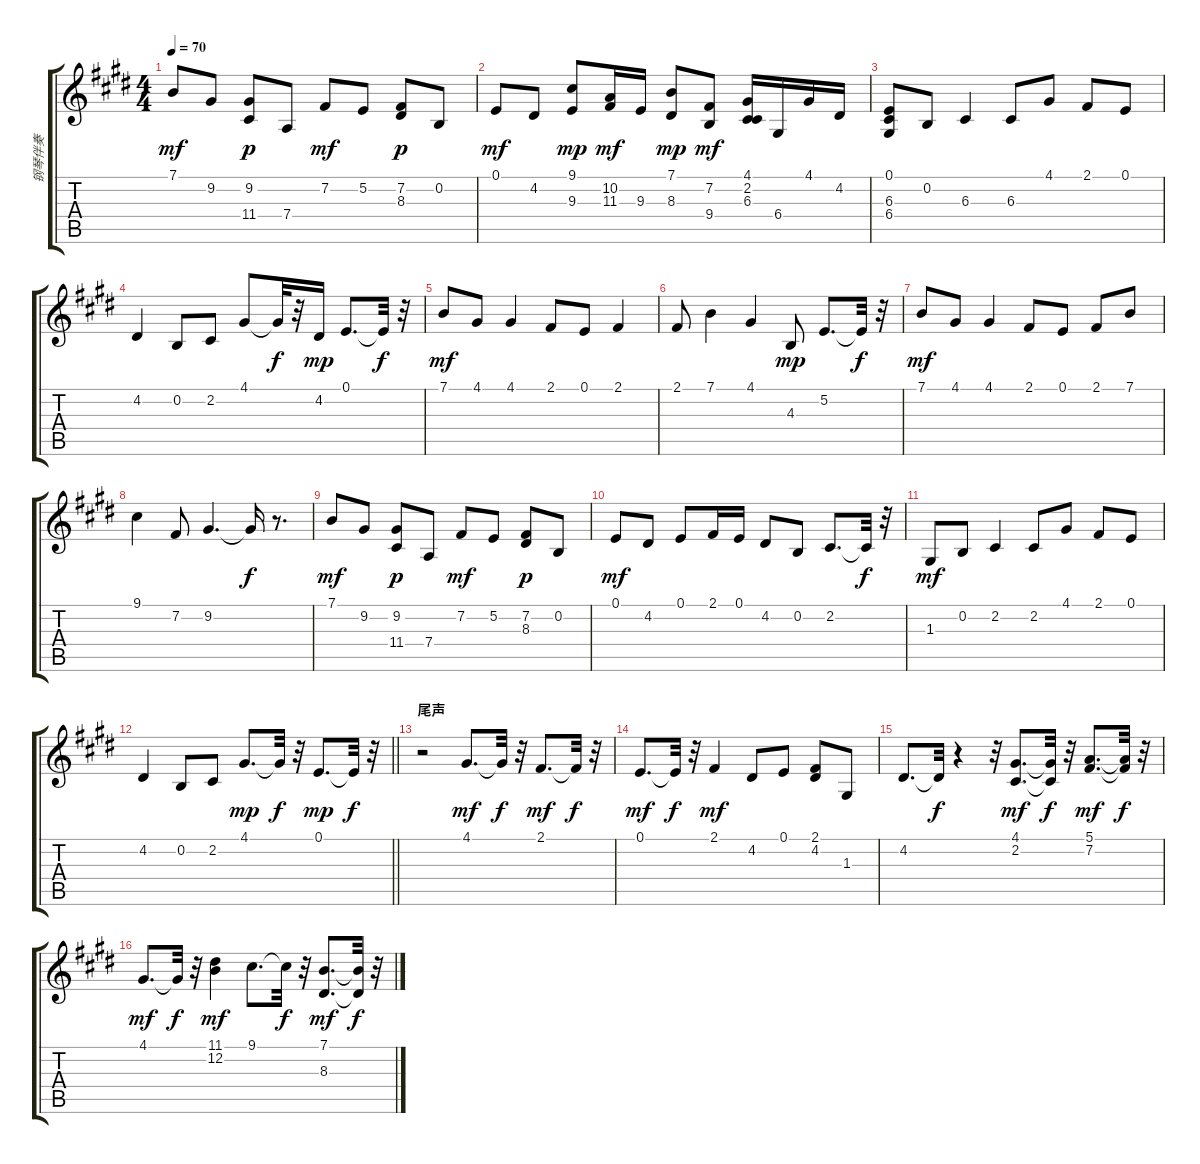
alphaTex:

\track ("钢琴伴奏" "钢琴伴奏") {instrument electricgrandpiano}
\staff {score tabs}
\tuning (E4 B3 G3 D3 A2 E2) {hide}
\ts (4 4)
\tempo 70
\clef g2
\ks e
7.1.8{dy mf} 9.2.8 (9.2 11.4).8{dy p} 7.4.8 7.2.8{dy mf} 5.2.8 (7.2 8.3).8{dy p} 0.2.8 |
0.1.8{dy mf} 4.2.8 (9.1 9.3).8{dy mp} (10.2 11.3).16{dy mf} 9.3.16 (7.1 8.3).8{dy mp} (7.2 9.4).8{dy mf} (4.1 2.2 6.3).16 6.4.16 4.1.16 4.2.16 |
(0.1 6.3 6.4).8 0.2.8 6.3.4 6.3.8 4.1.8 2.1.8 0.1.8 |
4.2.4 0.2.8 2.2.8 4.1.8 4.1{t}.32{dy f} r.32 4.2.16{dy mp} 0.1.8{d} 0.1{t}.32{dy f} r.32 |
7.1.8{dy mf} 4.1.8 4.1.4 2.1.8 0.1.8 2.1.4 |
2.1.8 7.1.4 4.1.4 4.3.8{dy mp} 5.2.8{d} 5.2{t}.32{dy f} r.32 |
7.1.8{dy mf} 4.1.8 4.1.4 2.1.8 0.1.8 2.1.8 7.1.8 |
9.1.4 7.2.8 9.2.4{d} 9.2{t}.16{dy f} r.8{d} |
7.1.8{dy mf} 9.2.8 (9.2 11.4).8{dy p} 7.4.8 7.2.8{dy mf} 5.2.8 (7.2 8.3).8{dy p} 0.2.8 |
0.1.8{dy mf} 4.2.8 0.1.8 2.1.16 0.1.16 4.2.8 0.2.8 2.2.8{d} 2.2{t}.32{dy f} r.32 |
1.3.8{dy mf} 0.2.8 2.2.4 2.2.8 4.1.8 2.1.8 0.1.8 |
\barLineRight lightlight
4.2.4 0.2.8 2.2.8 4.1.8{d dy mp} 4.1{t}.32{dy f} r.32 0.1.8{d dy mp} 0.1{t}.32{dy f} r.32 |
\section ("" "尾声")
r.2 4.1.8{d dy mf} 4.1{t}.32{dy f} r.32 2.1.8{d dy mf} 2.1{t}.32{dy f} r.32 |
0.1.8{d dy mf} 0.1{t}.32{dy f} r.32 2.1.4{dy mf} 4.2.8 0.1.8 (2.1 4.2).8 1.3.8 |
4.2.8{d} 4.2{t}.32{dy f} r.4 r.32 (4.1 2.2).8{d dy mf} (4.1{t} 2.2{t}).32{dy f} r.32 (5.1 7.2).8{d dy mf} (5.1{t} 7.2{t}).32{dy f} r.32 |
4.1.8{d dy mf} 4.1{t}.32{dy f} r.32 (11.1 12.2).4{dy mf} 9.1.8{d} 9.1{t}.32{dy f} r.32 (7.1 8.3).8{d dy mf} (7.1{t} 8.3{t}).32{dy f} r.32
